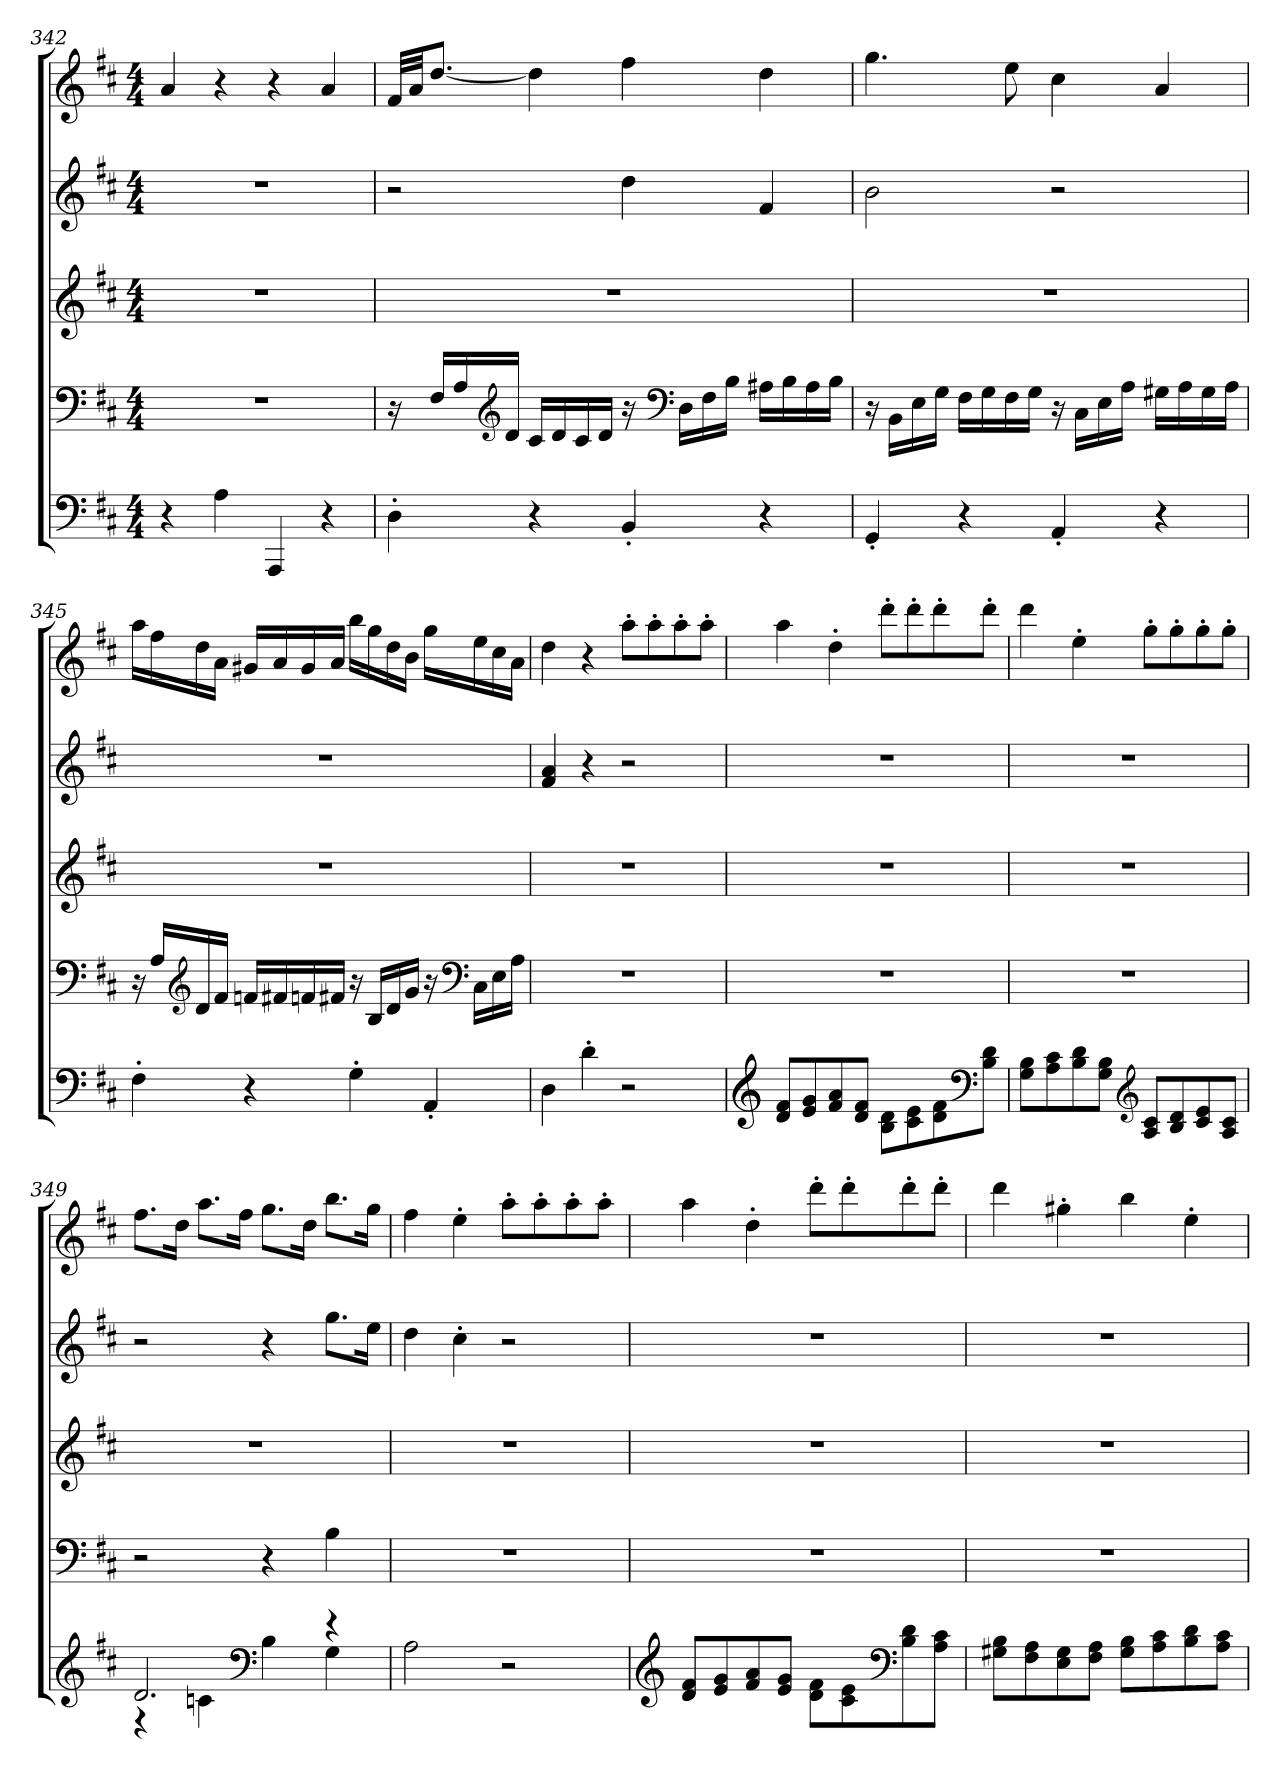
**kern	**kern	**kern	**kern	**kern
*part5	*part4	*part3	*part2	*part1
*staff5	*staff4	*staff3	*staff2	*staff1
*clefF4	*clefF4	*clefG2	*clefG2	*clefG2
*k[f#c#]	*k[f#c#]	*k[f#c#]	*k[f#c#]	*k[f#c#]
*M4/4	*M4/4	*M4/4	*M4/4	*M4/4
=342	=342	=342	=342	=342
4r	1r	1r	1r	4a/
4A\	.	.	.	4r
*	*	*	*	*MM109
4AAA/	.	.	.	4r
*	*	*	*	*MM120
4r	.	.	.	4a/
!!LO:PB:g=z
=343	=343	=343	=343	=343
*	*	*	*	*MM120
4D'\	16r	1r	2r	32f#/LLL
.	.	.	.	32a/JJ
.	16F#/LL	.	.	[8.dd/J
.	16A/	.	.	.
*	*clefG2	*	*	*
.	16d/JJ	.	.	.
4r	16c#/LL	.	.	4dd\]
.	16d/	.	.	.
.	16c#/	.	.	.
.	16d/JJ	.	.	.
4BB'/	16r	.	4dd\	4ff#\
*	*clefF4	*	*	*
.	16D\LL	.	.	.
.	16F#\	.	.	.
.	16B\JJ	.	.	.
4r	16A#X\LL	.	4f#/	4dd\
.	16B\	.	.	.
.	16A#\	.	.	.
.	16B\JJ	.	.	.
=344	=344	=344	=344	=344
*	*	*	*	*MM120
4GG'/	16r	1r	2b\	4.gg\
.	16BB\LL	.	.	.
.	16E\	.	.	.
.	16G\JJ	.	.	.
4r	16F#\LL	.	.	.
.	16G\	.	.	.
.	16F#\	.	.	8ee\
.	16G\JJ	.	.	.
4AA'/	16r	.	2r	4cc#\
.	16C#\LL	.	.	.
.	16E\	.	.	.
.	16A\JJ	.	.	.
4r	16G#X\LL	.	.	4a/
.	16A\	.	.	.
.	16G#\	.	.	.
.	16A\JJ	.	.	.
!!LO:LB:g=z
=345	=345	=345	=345	=345
*	*	*	*	*MM120
4F#'\	16r	1r	1r	16aa\LL
.	16A/LL	.	.	16ff#\
*	*clefG2	*	*	*
.	16d/	.	.	16dd\
.	16f#/JJ	.	.	16a\JJ
4r	16fn/LL	.	.	16g#X/LL
.	16f#X/	.	.	16a/
.	16fn/	.	.	16g#/
.	16f#X/JJ	.	.	16a/JJ
*	*	*	*	*MM120
4G'\	16r	.	.	16bb\LL
.	16B/LL	.	.	16gg\
.	16d/	.	.	16dd\
.	16g/JJ	.	.	16b\JJ
4AA'/	16r	.	.	16gg\LL
*	*clefF4	*	*	*
.	16C#\LL	.	.	16ee\
.	16E\	.	.	16cc#\
.	16A\JJ	.	.	16a\JJ
=346	=346	=346	=346	=346
4D\	1r	1r	4f#/ 4a/	4dd\
4d'\	.	.	4r	4r
*	*	*	*	*MM123
2r	.	.	2r	8aa'\L
.	.	.	.	8aa'\
.	.	.	.	8aa'\
.	.	.	.	8aa'\J
=347	=347	=347	=347	=347
*clefG2	*	*	*	*
*	*	*	*	*MM123
8d/ 8f#/L	1r	1r	1r	4aa\
8e/ 8g/	.	.	.	.
8f#/ 8a/	.	.	.	4dd'\
8d/ 8f#/J	.	.	.	.
8B\ 8d\L	.	.	.	8ddd'\L
8c#\ 8e\	.	.	.	8ddd'\
8d\ 8f#\	.	.	.	8ddd'\
*clefF4	*	*	*	*
8B\ 8d\J	.	.	.	8ddd'\J
!!LO:PB:g=z
=348	=348	=348	=348	=348
*	*	*	*	*MM123
8G\ 8B\L	1r	1r	1r	4ddd\
8A\ 8c#\	.	.	.	.
8B\ 8d\	.	.	.	4ee'\
8G\ 8B\J	.	.	.	.
*clefG2	*	*	*	*
8A/ 8c#/L	.	.	.	8gg'\L
8B/ 8d/	.	.	.	8gg'\
8c#/ 8e/	.	.	.	8gg'\
8A/ 8c#/J	.	.	.	8gg'\J
=349	=349	=349	=349	=349
*	*	*	*	*MM123
*^	*	*	*	*
2.d/	4r	2r	1r	2r	8.ff#\L
.	.	.	.	.	16dd\Jk
.	4cn\	.	.	.	8.aa\L
.	.	.	.	.	16ff#\Jk
*clefF4	*	*	*	*	*
.	4B\	4r	.	4r	8.gg\L
.	.	.	.	.	16dd\Jk
4r	4G\	4B\	.	8.gg\L	8.bb\L
.	.	.	.	16ee\Jk	16gg\Jk
*v	*v	*	*	*	*
=350	=350	=350	=350	=350
2A\	1r	1r	4dd\	4ff#\
.	.	.	4cc#'\	4ee'\
*	*	*	*	*MM123
2r	.	.	2r	8aa'\L
.	.	.	.	8aa'\
.	.	.	.	8aa'\
.	.	.	.	8aa'\J
=351	=351	=351	=351	=351
*clefG2	*	*	*	*
*	*	*	*	*MM123
8d/ 8f#/L	1r	1r	1r	4aa\
8e/ 8g/	.	.	.	.
8f#/ 8a/	.	.	.	4dd'\
8e/ 8g/J	.	.	.	.
8d\ 8f#\L	.	.	.	8ddd'\L
8c#\ 8e\	.	.	.	8ddd'\
*clefF4	*	*	*	*
8B\ 8d\	.	.	.	8ddd'\
8A\ 8c#\J	.	.	.	8ddd'\J
!!LO:LB:g=z
=352	=352	=352	=352	=352
*	*	*	*	*MM123
8G#X\ 8B\L	1r	1r	1r	4ddd\
8F#\ 8A\	.	.	.	.
8E\ 8G#\	.	.	.	4gg#X'\
8F#\ 8A\J	.	.	.	.
8G#\ 8B\L	.	.	.	4bb\
8A\ 8c#\	.	.	.	.
8B\ 8d\	.	.	.	4ee'\
8A\ 8c#\J	.	.	.	.
=	=	=	=	=
*-	*-	*-	*-	*-
